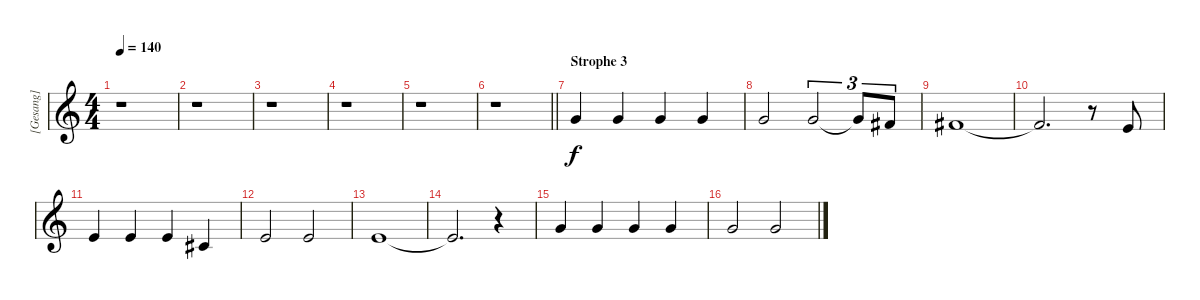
\track ("[Gesang]" "[Gesang]") {instrument choiraahs}
\staff {score}
\tuning (E4 B3 G3 D3 A2 E2) {hide}
\ts (4 4)
\tempo 140
\clef g2
\ks c
r.1{dy f} |
r.1 |
r.1 |
r.1 |
r.1 |
\barLineRight lightlight
r.1 |
\section ("" "Strophe 3")
12.3.4 12.3.4 12.3.4 12.3.4 |
12.3.2 12.3.2{tu (3 2)} 12.3{t}.8{tu (3 2)} 11.3.8{tu (3 2)} |
11.3.1 |
11.3{t}.2{d} r.8 9.3.8 |
9.3.4 9.3.4 9.3.4 6.3.4 |
9.3.2 9.3.2 |
9.3.1 |
9.3{t}.2{d} r.4 |
8.2.4 8.2.4 8.2.4 8.2.4 |
8.2.2 8.2.2
